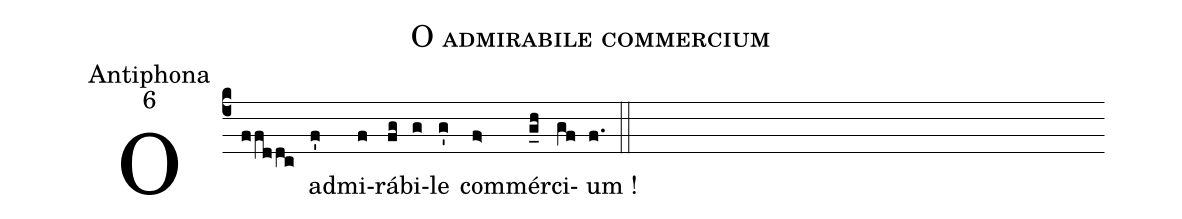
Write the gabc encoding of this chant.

name:O admirabile commercium;
office-part:Antiphona;
mode:6;
%%
(c4) O(ffddc) ad(f')mi(f)rá(fg)bi(g)le(g') com(f>)mér(g_h)ci(gf)um !(f.) (::)
